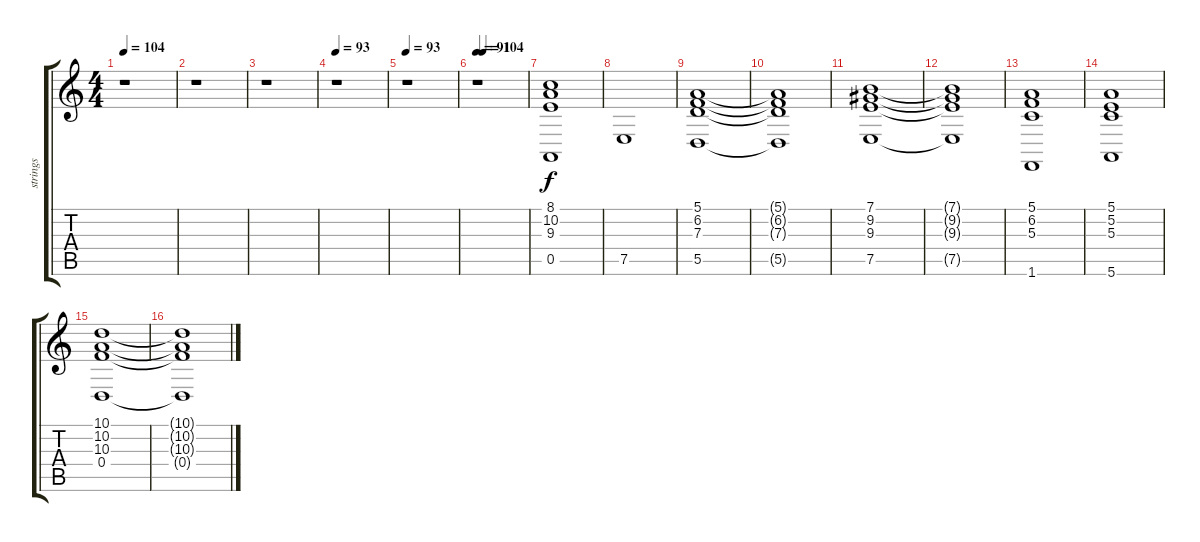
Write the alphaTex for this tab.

\track ("strings" "strings") {instrument stringensemble1}
\staff {score tabs}
\tuning (E4 B3 G3 D3 A2 E2) {hide}
\ts (4 4)
\tempo 104
\clef g2
\ks c
r.1{dy f} |
r.1 |
r.1 |
\tempo 93
r.1 |
\tempo 93
r.1 |
\tempo 91
\tempo (104 0.125)
r.1 |
(8.1 10.2 9.3 0.5).1 |
7.5.1 |
(5.1 6.2 7.3 5.5).1 |
(5.1{t} 6.2{t} 7.3{t} 5.5{t}).1 |
(7.1 9.2 9.3 7.5).1 |
(7.1{t} 9.2{t} 9.3{t} 7.5{t}).1 |
(5.1 6.2 5.3 1.6).1 |
(5.1 5.2 5.3 5.6).1 |
(10.1 10.2 10.3 0.4).1 |
(10.1{t} 10.2{t} 10.3{t} 0.4{t}).1
